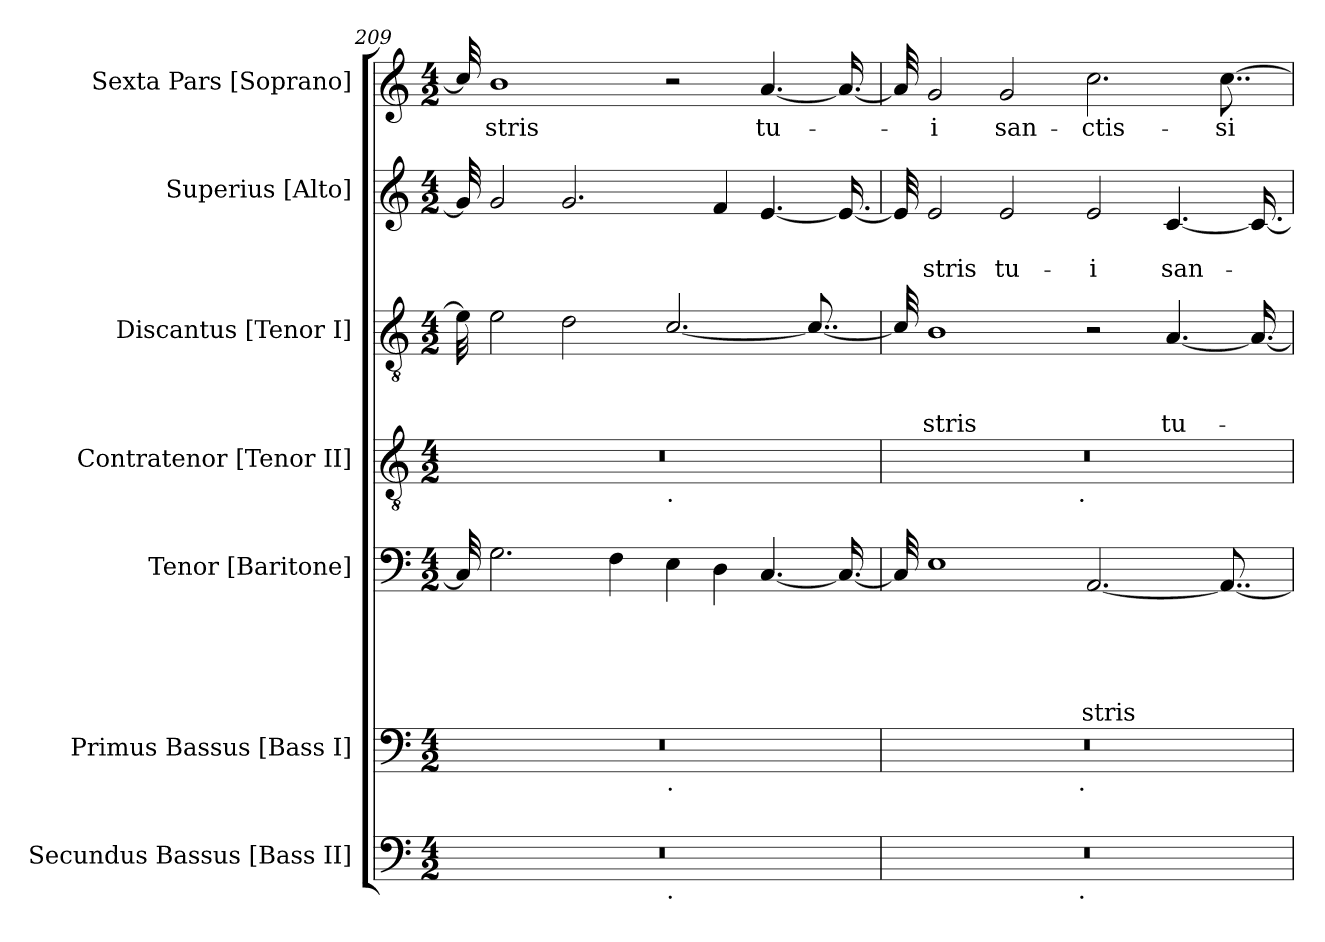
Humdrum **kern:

**kern	**kern	**kern	**text	**text	**text	**text	**text	**kern	**kern	**text	**text	**text	**kern	**text	**text	**kern	**text
*part7	*part6	*part5	*part5	*part5	*part5	*part5	*part5	*part4	*part3	*part3	*part3	*part3	*part2	*part2	*part2	*part1	*part1
*staff7	*staff6	*staff5	*staff5	*staff5	*staff5	*staff5	*staff5	*staff4	*staff3	*staff3	*staff3	*staff3	*staff2	*staff2	*staff2	*staff1	*staff1
*I"Secundus Bassus [Bass II]	*I"Primus Bassus [Bass I]	*I"Tenor [Baritone]	*	*	*	*	*	*I"Contratenor [Tenor II]	*I"Discantus [Tenor I]	*	*	*	*I"Superius [Alto]	*	*	*I"Sexta Pars [Soprano]	*
*I'B II	*I'B I	*I'Bar	*	*	*	*	*	*I'T II	*I'T I	*	*	*	*I'A	*	*	*I'S	*
!!LO:PB:g=z
*clefF4	*clefF4	*clefF4	*	*	*	*	*	*clefGv2	*clefGv2	*	*	*	*clefG2	*	*	*clefG2	*
*k[]	*k[]	*k[]	*	*	*	*	*	*k[]	*k[]	*	*	*	*k[]	*	*	*k[]	*
*C:	*C:	*C:	*	*	*	*	*	*C:	*C:	*	*	*	*C:	*	*	*C:	*
*M4/2	*M4/2	*M4/2	*	*	*	*	*	*M4/2	*M4/2	*	*	*	*M4/2	*	*	*M4/2	*
=209	=209	=209	=209	=209	=209	=209	=209	=209	=209	=209	=209	=209	=209	=209	=209	=209	=209
*^	*^	*	*	*	*	*	*	*^	*	*	*	*	*	*	*	*	*
0r	1ryy	0r	1ryy	32C/]	.	.	.	.	.	0r	1ryy	32e\]	.	.	.	32g/]	.	.	32cc/]	.
!	!	!	!	!	!	!	!	!	!	!	!	!	!	!	!	!	!	!	!	!LO:LY:b
.	.	.	.	2.G\	.	.	.	.	.	.	.	2e\	.	.	.	2g/	.	.	1b	-stris
.	.	.	.	.	.	.	.	.	.	.	.	2d\	.	.	.	2.g/	.	.	.	.
.	.	.	.	4F\	.	.	.	.	.	.	.	.	.	.	.	.	.	.	.	.
.	32ryy	.	32ryy	.	.	.	.	.	.	.	32ryy	.	.	.	.	.	.	.	.	.
!	!	!	!	!	!	!	!	!	!	!	!LO:TX:b:t=.	!	!	!	!	!	!	!	!	!
!	!	!	!LO:TX:b:t=.	!	!	!	!	!	!	!	!	!	!	!	!	!	!	!	!	!
!	!LO:TX:b:t=.	!	!	!	!	!	!	!	!	!	!	!	!	!	!	!	!	!	!	!
.	2ryy	.	2ryy	4E\	.	.	.	.	.	.	2ryy	[<2.c/	.	.	.	.	.	.	2r	.
.	.	.	.	4D\	.	.	.	.	.	.	.	.	.	.	.	4f/	.	.	.	.
!	!	!	!	!	!	!	!	!	!	!	!	!	!	!	!	!	!	!	!	!LO:LY:b
.	4...ryy	.	4...ryy	[<4.C/	.	.	.	.	.	.	4...ryy	.	.	.	.	[<4.e/	.	.	[<4.a/	tu-
.	.	.	.	.	.	.	.	.	.	.	.	8..c/_	.	.	.	.	.	.	.	.
.	.	.	.	16.C/_	.	.	.	.	.	.	.	.	.	.	.	16.e/_	.	.	16.a/_	.
=210	=210	=210	=210	=210	=210	=210	=210	=210	=210	=210	=210	=210	=210	=210	=210	=210	=210	=210	=210	=210
0r	1ryy	0r	1ryy	32C/]	.	.	.	.	.	0r	1ryy	32c/]	.	.	.	32e/]	.	.	32a/]	.
!	!	!	!	!	!	!	!	!	!	!	!	!	!	!	!LO:LY:b	!	!	!LO:LY:b	!	!LO:LY:b
.	.	.	.	1E	.	.	.	.	.	.	.	1B	.	.	-stris	2e/	.	-stris	2g/	-i
!	!	!	!	!	!	!	!	!	!	!	!	!	!	!	!	!	!	!LO:LY:b	!	!LO:LY:b
.	.	.	.	.	.	.	.	.	.	.	.	.	.	.	.	2e/	.	tu-	2g/	san-
.	64ryy	.	64ryy	.	.	.	.	.	.	.	64ryy	.	.	.	.	.	.	.	.	.
!	!	!	!	!	!	!	!	!	!	!	!LO:TX:b:t=.	!	!	!	!	!	!	!	!	!
!	!	!	!LO:TX:b:t=.	!	!	!	!	!	!	!	!	!	!	!	!	!	!	!	!	!
!	!LO:TX:b:t=.	!	!	!	!	!	!	!	!	!	!	!	!	!	!	!	!	!	!	!
.	2ryy	.	2ryy	.	.	.	.	.	.	.	2ryy	.	.	.	.	.	.	.	.	.
!	!	!	!	!	!	!	!	!	!LO:LY:b	!	!	!	!	!	!	!	!	!LO:LY:b	!	!LO:LY:b
.	.	.	.	[<2.AA/	.	.	.	.	-stris	.	.	2r	.	.	.	2e/	.	-i	2.cc\	-ctis-
.	4ryy	.	4ryy	.	.	.	.	.	.	.	4ryy	.	.	.	.	.	.	.	.	.
!	!	!	!	!	!	!	!	!	!	!	!	!	!	!	!LO:LY:b	!	!	!LO:LY:b	!	!
.	.	.	.	.	.	.	.	.	.	.	.	[<4.A/	.	.	tu-	[<4.c/	.	san-	.	.
.	8...ryy	.	8...ryy	.	.	.	.	.	.	.	8...ryy	.	.	.	.	.	.	.	.	.
!	!	!	!	!	!	!	!	!	!	!	!	!	!	!	!	!	!	!	!	!LO:LY:b
.	.	.	.	8..AA/_	.	.	.	.	.	.	.	.	.	.	.	.	.	.	[>8..cc\	-si-
.	.	.	.	.	.	.	.	.	.	.	.	16.A/_	.	.	.	16.c/_	.	.	.	.
*v	*v	*	*	*	*	*	*	*	*	*v	*v	*	*	*	*	*	*	*	*	*
*	*v	*v	*	*	*	*	*	*	*	*	*	*	*	*	*	*	*	*
=	=	=	=	=	=	=	=	=	=	=	=	=	=	=	=	=	=
*-	*-	*-	*-	*-	*-	*-	*-	*-	*-	*-	*-	*-	*-	*-	*-	*-	*-
